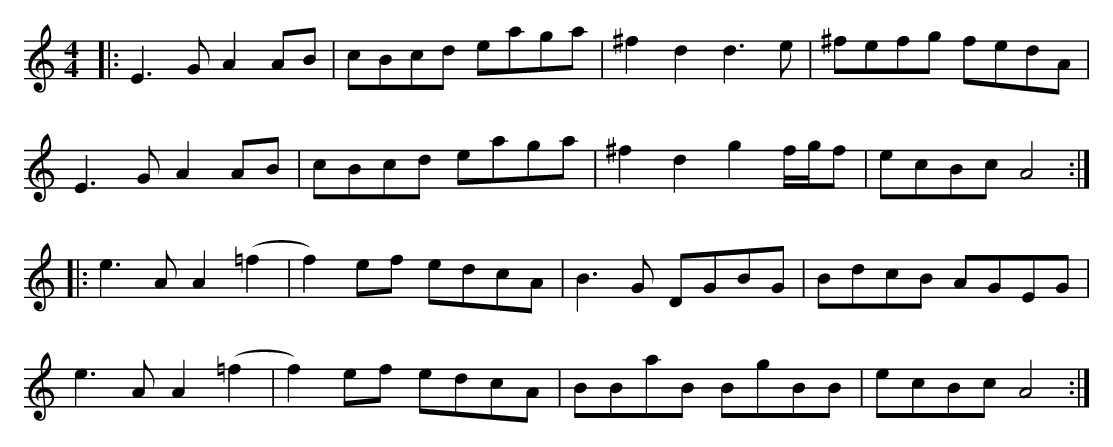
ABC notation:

X:1
M:4/4
K:Amin
|:E3G A2AB|cBcd eaga|^f2d2 d3e|^fefg fedA|
E3G A2AB|cBcd eaga|^f2d2 g2f/g/f|ecBc A4:|
|:e3A A2(=f2|f2)ef edcA|B3G DGBG|BdcB AGEG|
e3A A2(=f2|f2)ef edcA|BBaB BgBB|ecBc A4:|
